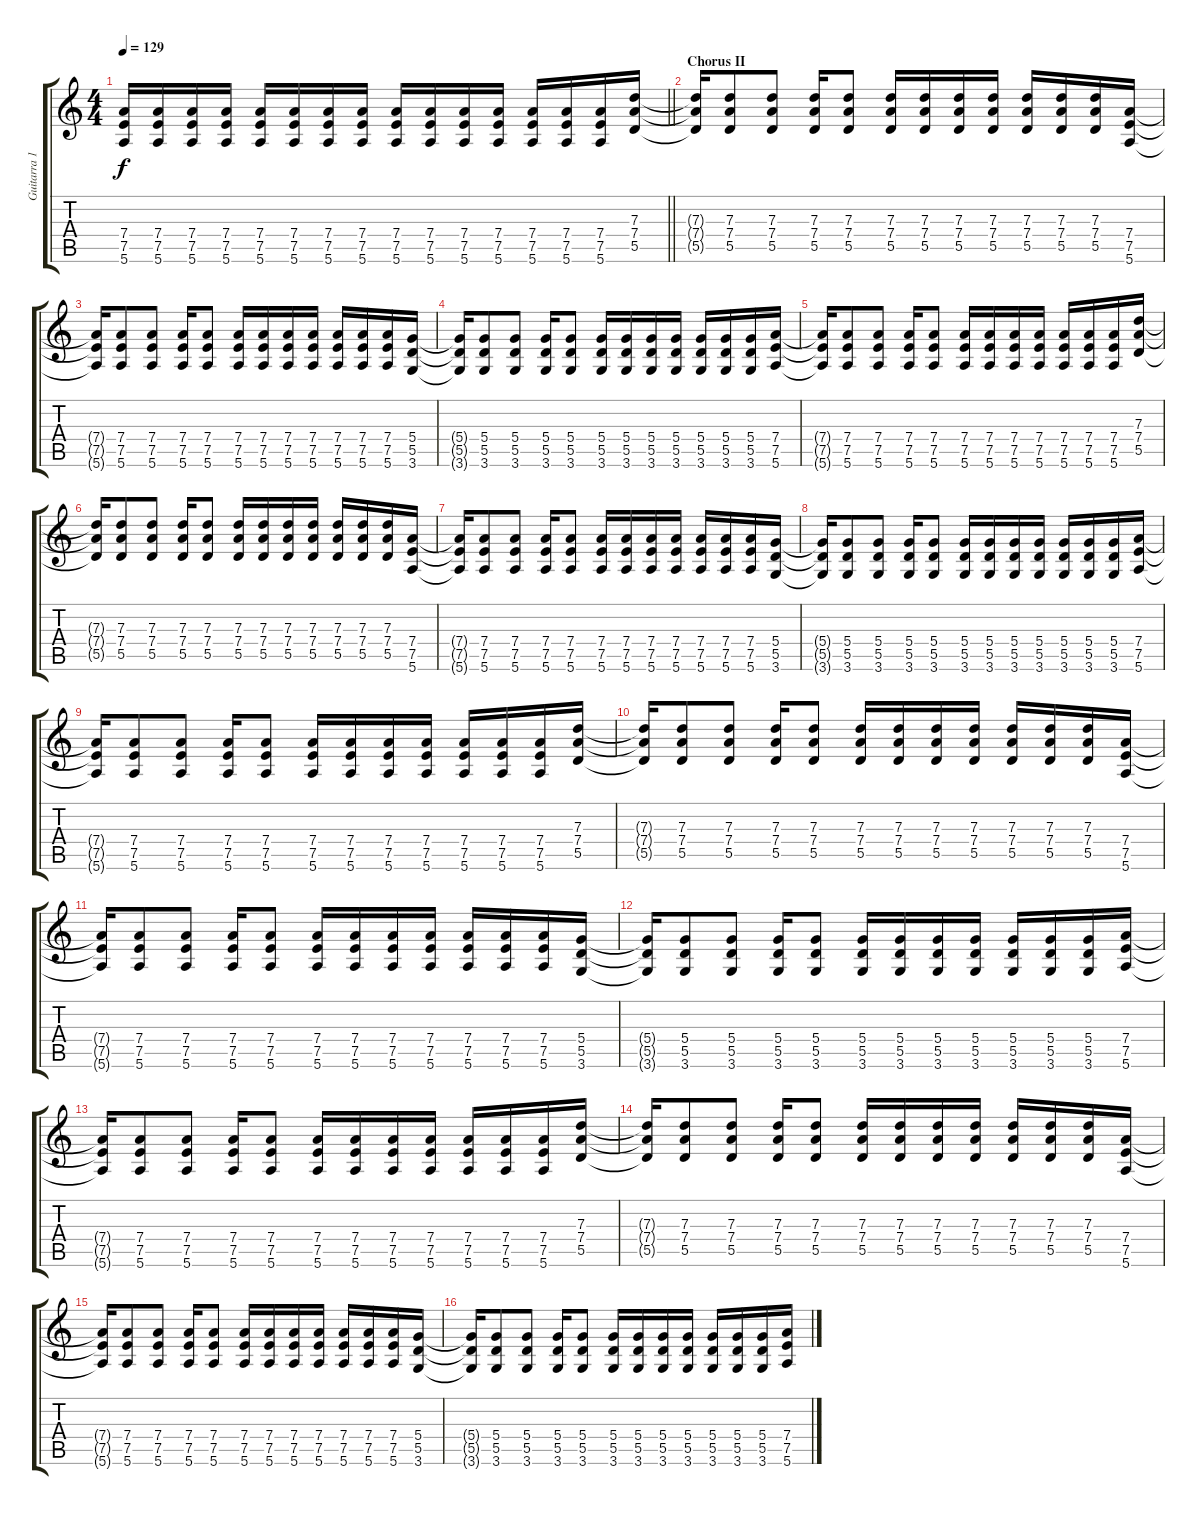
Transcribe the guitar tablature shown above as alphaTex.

\track ("Guitarra 1 - Mathias" "Guitarra 1") {instrument overdrivenguitar}
\staff {score tabs}
\tuning (E4 B3 G3 D3 A2 E2) {hide}
\ts (4 4)
\tempo 129
\clef g2
\barLineRight lightlight
\ks c
(7.4 7.5 5.6).16{dy f} (7.4 7.5 5.6).16 (7.4 7.5 5.6).16 (7.4 7.5 5.6).16 (7.4 7.5 5.6).16 (7.4 7.5 5.6).16 (7.4 7.5 5.6).16 (7.4 7.5 5.6).16 (7.4 7.5 5.6).16 (7.4 7.5 5.6).16 (7.4 7.5 5.6).16 (7.4 7.5 5.6).16 (7.4 7.5 5.6).16 (7.4 7.5 5.6).16 (7.4 7.5 5.6).16 (7.3 7.4 5.5).16 |
\section ("" "Chorus II")
(7.3{t} 7.4{t} 5.5{t}).16 (7.3 7.4 5.5).8 (7.3 7.4 5.5).8 (7.3 7.4 5.5).16 (7.3 7.4 5.5).8 (7.3 7.4 5.5).16 (7.3 7.4 5.5).16 (7.3 7.4 5.5).16 (7.3 7.4 5.5).16 (7.3 7.4 5.5).16 (7.3 7.4 5.5).16 (7.3 7.4 5.5).16 (7.4 7.5 5.6).16 |
(7.4{t} 7.5{t} 5.6{t}).16 (7.4 7.5 5.6).8 (7.4 7.5 5.6).8 (7.4 7.5 5.6).16 (7.4 7.5 5.6).8 (7.4 7.5 5.6).16 (7.4 7.5 5.6).16 (7.4 7.5 5.6).16 (7.4 7.5 5.6).16 (7.4 7.5 5.6).16 (7.4 7.5 5.6).16 (7.4 7.5 5.6).16 (5.4 5.5 3.6).16 |
(5.4{t} 5.5{t} 3.6{t}).16 (5.4 5.5 3.6).8 (5.4 5.5 3.6).8 (5.4 5.5 3.6).16 (5.4 5.5 3.6).8 (5.4 5.5 3.6).16 (5.4 5.5 3.6).16 (5.4 5.5 3.6).16 (5.4 5.5 3.6).16 (5.4 5.5 3.6).16 (5.4 5.5 3.6).16 (5.4 5.5 3.6).16 (7.4 7.5 5.6).16 |
(7.4{t} 7.5{t} 5.6{t}).16 (7.4 7.5 5.6).8 (7.4 7.5 5.6).8 (7.4 7.5 5.6).16 (7.4 7.5 5.6).8 (7.4 7.5 5.6).16 (7.4 7.5 5.6).16 (7.4 7.5 5.6).16 (7.4 7.5 5.6).16 (7.4 7.5 5.6).16 (7.4 7.5 5.6).16 (7.4 7.5 5.6).16 (7.3 7.4 5.5).16 |
(7.3{t} 7.4{t} 5.5{t}).16 (7.3 7.4 5.5).8 (7.3 7.4 5.5).8 (7.3 7.4 5.5).16 (7.3 7.4 5.5).8 (7.3 7.4 5.5).16 (7.3 7.4 5.5).16 (7.3 7.4 5.5).16 (7.3 7.4 5.5).16 (7.3 7.4 5.5).16 (7.3 7.4 5.5).16 (7.3 7.4 5.5).16 (7.4 7.5 5.6).16 |
(7.4{t} 7.5{t} 5.6{t}).16 (7.4 7.5 5.6).8 (7.4 7.5 5.6).8 (7.4 7.5 5.6).16 (7.4 7.5 5.6).8 (7.4 7.5 5.6).16 (7.4 7.5 5.6).16 (7.4 7.5 5.6).16 (7.4 7.5 5.6).16 (7.4 7.5 5.6).16 (7.4 7.5 5.6).16 (7.4 7.5 5.6).16 (5.4 5.5 3.6).16 |
(5.4{t} 5.5{t} 3.6{t}).16 (5.4 5.5 3.6).8 (5.4 5.5 3.6).8 (5.4 5.5 3.6).16 (5.4 5.5 3.6).8 (5.4 5.5 3.6).16 (5.4 5.5 3.6).16 (5.4 5.5 3.6).16 (5.4 5.5 3.6).16 (5.4 5.5 3.6).16 (5.4 5.5 3.6).16 (5.4 5.5 3.6).16 (7.4 7.5 5.6).16 |
(7.4{t} 7.5{t} 5.6{t}).16 (7.4 7.5 5.6).8 (7.4 7.5 5.6).8 (7.4 7.5 5.6).16 (7.4 7.5 5.6).8 (7.4 7.5 5.6).16 (7.4 7.5 5.6).16 (7.4 7.5 5.6).16 (7.4 7.5 5.6).16 (7.4 7.5 5.6).16 (7.4 7.5 5.6).16 (7.4 7.5 5.6).16 (7.3 7.4 5.5).16 |
(7.3{t} 7.4{t} 5.5{t}).16 (7.3 7.4 5.5).8 (7.3 7.4 5.5).8 (7.3 7.4 5.5).16 (7.3 7.4 5.5).8 (7.3 7.4 5.5).16 (7.3 7.4 5.5).16 (7.3 7.4 5.5).16 (7.3 7.4 5.5).16 (7.3 7.4 5.5).16 (7.3 7.4 5.5).16 (7.3 7.4 5.5).16 (7.4 7.5 5.6).16 |
(7.4{t} 7.5{t} 5.6{t}).16 (7.4 7.5 5.6).8 (7.4 7.5 5.6).8 (7.4 7.5 5.6).16 (7.4 7.5 5.6).8 (7.4 7.5 5.6).16 (7.4 7.5 5.6).16 (7.4 7.5 5.6).16 (7.4 7.5 5.6).16 (7.4 7.5 5.6).16 (7.4 7.5 5.6).16 (7.4 7.5 5.6).16 (5.4 5.5 3.6).16 |
(5.4{t} 5.5{t} 3.6{t}).16 (5.4 5.5 3.6).8 (5.4 5.5 3.6).8 (5.4 5.5 3.6).16 (5.4 5.5 3.6).8 (5.4 5.5 3.6).16 (5.4 5.5 3.6).16 (5.4 5.5 3.6).16 (5.4 5.5 3.6).16 (5.4 5.5 3.6).16 (5.4 5.5 3.6).16 (5.4 5.5 3.6).16 (7.4 7.5 5.6).16 |
(7.4{t} 7.5{t} 5.6{t}).16 (7.4 7.5 5.6).8 (7.4 7.5 5.6).8 (7.4 7.5 5.6).16 (7.4 7.5 5.6).8 (7.4 7.5 5.6).16 (7.4 7.5 5.6).16 (7.4 7.5 5.6).16 (7.4 7.5 5.6).16 (7.4 7.5 5.6).16 (7.4 7.5 5.6).16 (7.4 7.5 5.6).16 (7.3 7.4 5.5).16 |
(7.3{t} 7.4{t} 5.5{t}).16 (7.3 7.4 5.5).8 (7.3 7.4 5.5).8 (7.3 7.4 5.5).16 (7.3 7.4 5.5).8 (7.3 7.4 5.5).16 (7.3 7.4 5.5).16 (7.3 7.4 5.5).16 (7.3 7.4 5.5).16 (7.3 7.4 5.5).16 (7.3 7.4 5.5).16 (7.3 7.4 5.5).16 (7.4 7.5 5.6).16 |
(7.4{t} 7.5{t} 5.6{t}).16 (7.4 7.5 5.6).8 (7.4 7.5 5.6).8 (7.4 7.5 5.6).16 (7.4 7.5 5.6).8 (7.4 7.5 5.6).16 (7.4 7.5 5.6).16 (7.4 7.5 5.6).16 (7.4 7.5 5.6).16 (7.4 7.5 5.6).16 (7.4 7.5 5.6).16 (7.4 7.5 5.6).16 (5.4 5.5 3.6).16 |
(5.4{t} 5.5{t} 3.6{t}).16 (5.4 5.5 3.6).8 (5.4 5.5 3.6).8 (5.4 5.5 3.6).16 (5.4 5.5 3.6).8 (5.4 5.5 3.6).16 (5.4 5.5 3.6).16 (5.4 5.5 3.6).16 (5.4 5.5 3.6).16 (5.4 5.5 3.6).16 (5.4 5.5 3.6).16 (5.4 5.5 3.6).16 (7.4 7.5 5.6).16
